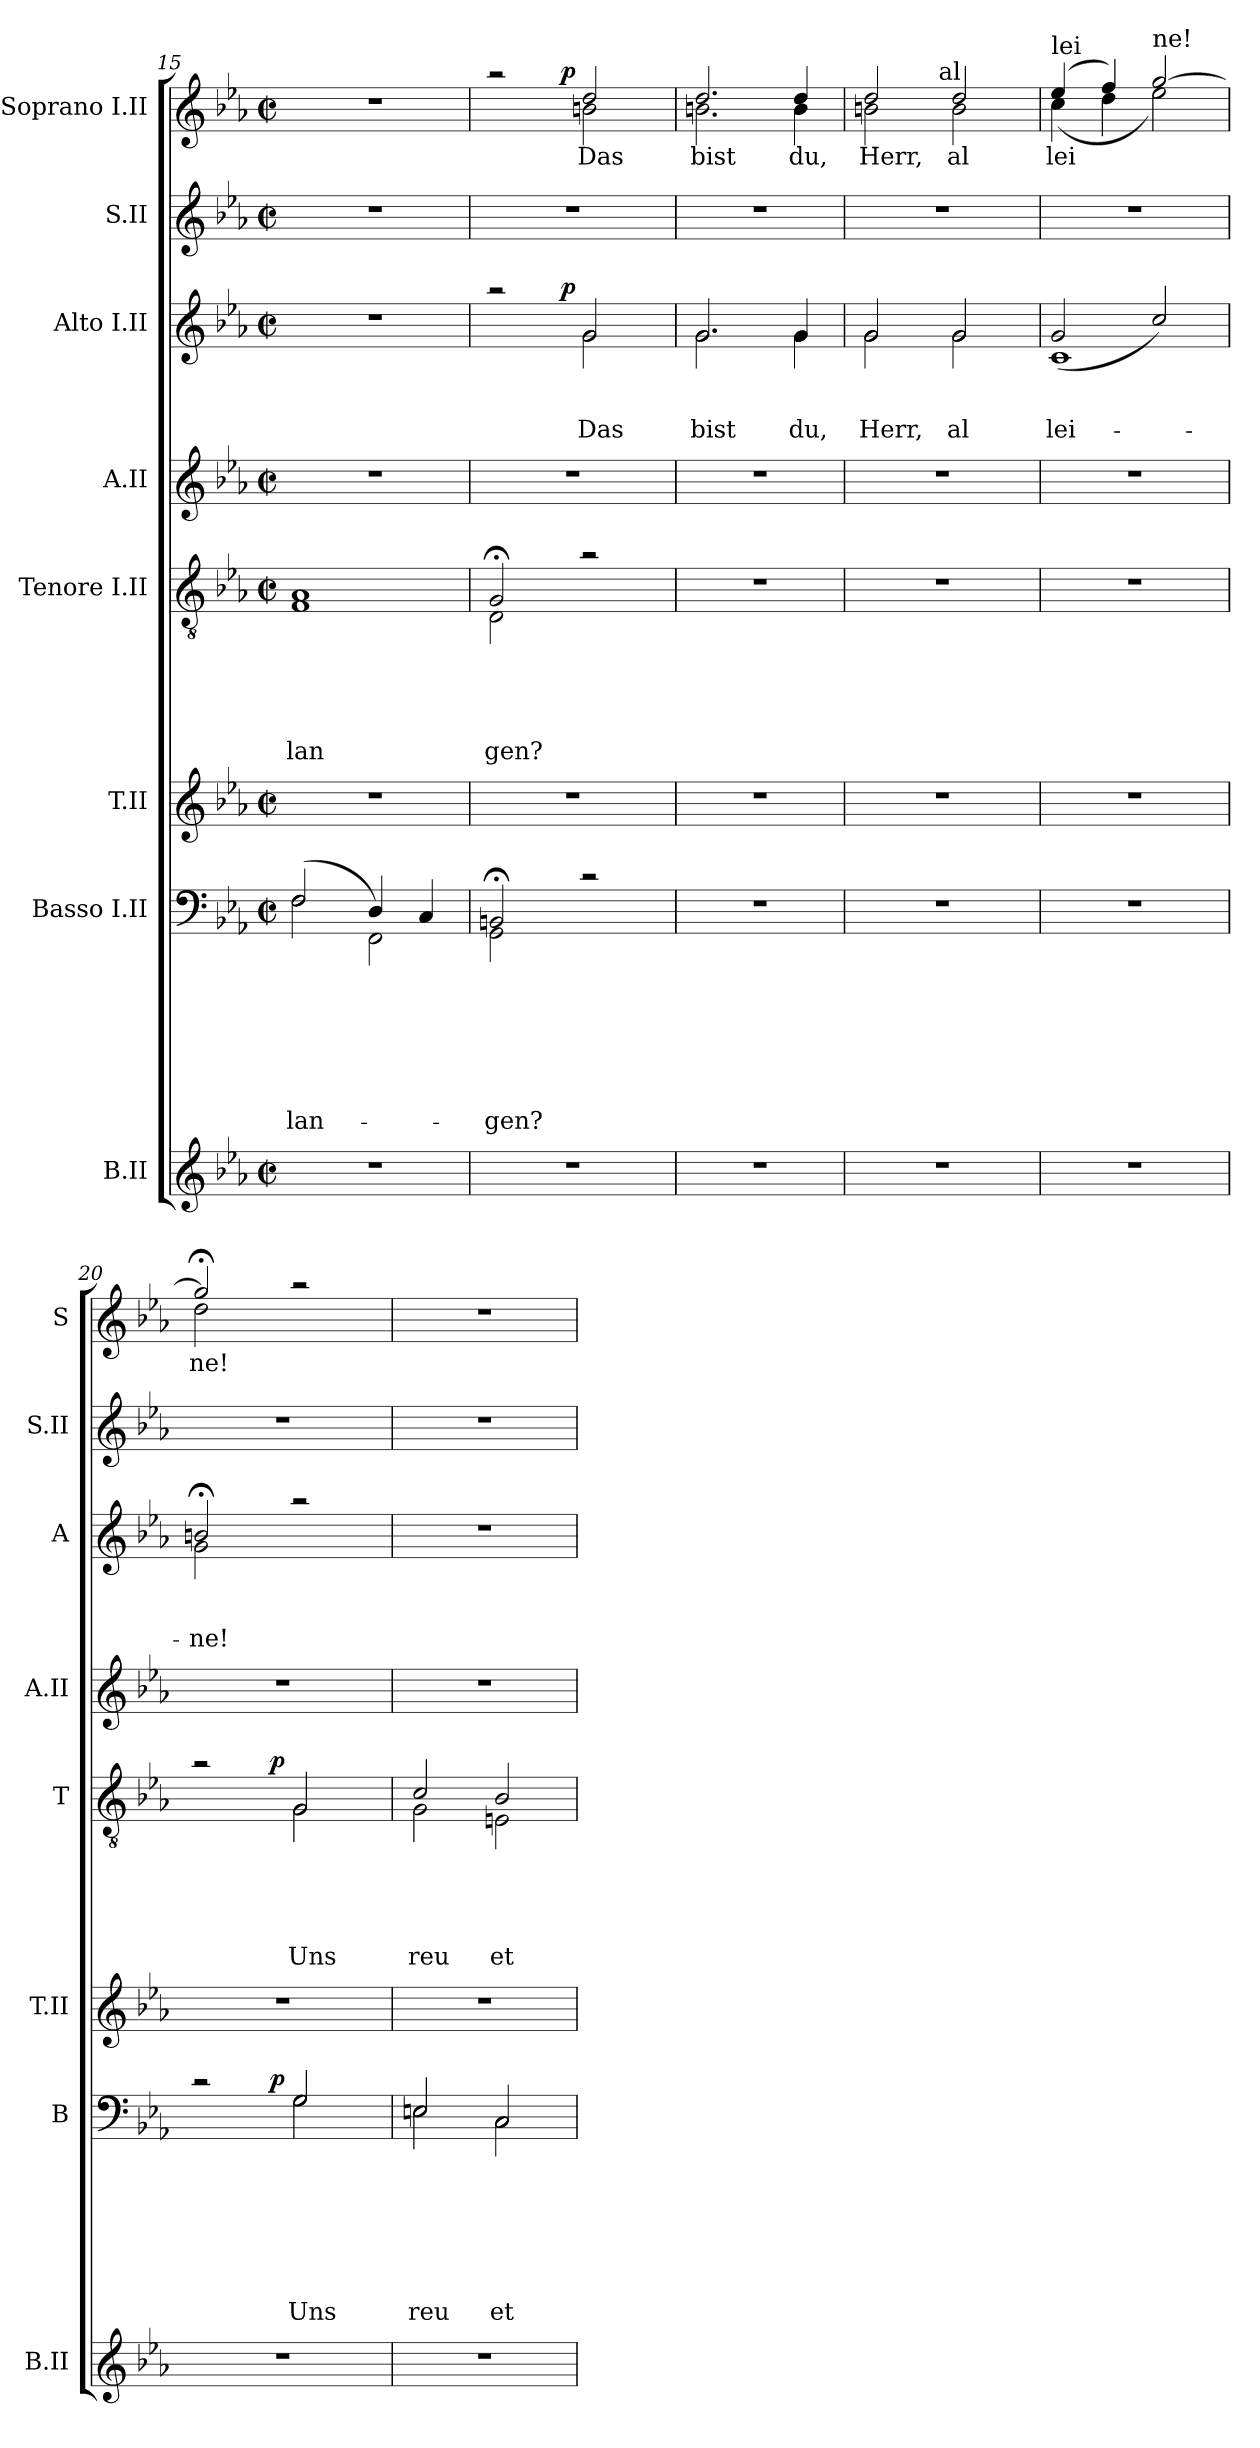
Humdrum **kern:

**kern	**kern	**text	**text	**text	**text	**text	**text	**text	**dynam	**kern	**kern	**text	**text	**text	**text	**text	**dynam	**kern	**kern	**text	**text	**text	**dynam	**kern	**kern	**text	**dynam
*part8	*part7	*part7	*part7	*part7	*part7	*part7	*part7	*part7	*part7	*part6	*part5	*part5	*part5	*part5	*part5	*part5	*part5	*part4	*part3	*part3	*part3	*part3	*part3	*part2	*part1	*part1	*part1
*staff8	*staff7	*staff7	*staff7	*staff7	*staff7	*staff7	*staff7	*staff7	*staff7	*staff6	*staff5	*staff5	*staff5	*staff5	*staff5	*staff5	*staff5	*staff4	*staff3	*staff3	*staff3	*staff3	*staff3	*staff2	*staff1	*staff1	*staff1
*I"B.II	*I"Basso I.II	*	*	*	*	*	*	*	*	*I"T.II	*I"Tenore I.II	*	*	*	*	*	*	*I"A.II	*I"Alto I.II	*	*	*	*	*I"S.II	*I"Soprano I.II	*	*
*I'B.II	*I'B	*	*	*	*	*	*	*	*	*I'T.II	*I'T	*	*	*	*	*	*	*I'A.II	*I'A	*	*	*	*	*I'S.II	*I'S	*	*
*clefG2	*clefF4	*	*	*	*	*	*	*	*	*clefG2	*clefGv2	*	*	*	*	*	*	*clefG2	*clefG2	*	*	*	*	*clefG2	*clefG2	*	*
*k[b-e-a-]	*k[b-e-a-]	*	*	*	*	*	*	*	*	*k[b-e-a-]	*k[b-e-a-]	*	*	*	*	*	*	*k[b-e-a-]	*k[b-e-a-]	*	*	*	*	*k[b-e-a-]	*k[b-e-a-]	*	*
*E-:	*E-:	*	*	*	*	*	*	*	*	*E-:	*E-:	*	*	*	*	*	*	*E-:	*E-:	*	*	*	*	*E-:	*E-:	*	*
*M2/2	*M2/2	*	*	*	*	*	*	*	*	*M2/2	*M2/2	*	*	*	*	*	*	*M2/2	*M2/2	*	*	*	*	*M2/2	*M2/2	*	*
*met(c|)	*met(c|)	*	*	*	*	*	*	*	*	*met(c|)	*met(c|)	*	*	*	*	*	*	*met(c|)	*met(c|)	*	*	*	*	*met(c|)	*met(c|)	*	*
=15	=15	=15	=15	=15	=15	=15	=15	=15	=15	=15	=15	=15	=15	=15	=15	=15	=15	=15	=15	=15	=15	=15	=15	=15	=15	=15	=15
*	*^	*	*	*	*	*	*	*	*	*	*	*	*	*	*	*	*	*	*	*	*	*	*	*	*	*	*
!	!	!	!	!	!	!	!	!	!LO:LY:b	!	!	!	!	!	!	!	!LO:LY:b	!	!	!	!	!	!	!	!	!	!	!
1r	(<2F/	2F\	.	.	.	.	.	.	-lan-	.	1r	1F 1A-	.	.	.	.	lan	.	1r	1r	.	.	.	.	1r	1r	.	.
.	4D/	2FF\)	.	.	.	.	.	.	.	.	.	.	.	.	.	.	.	.	.	.	.	.	.	.	.	.	.	.
.	(4C/	.	.	.	.	.	.	.	.	.	.	.	.	.	.	.	.	.	.	.	.	.	.	.	.	.	.	.
=16	=16	=16	=16	=16	=16	=16	=16	=16	=16	=16	=16	=16	=16	=16	=16	=16	=16	=16	=16	=16	=16	=16	=16	=16	=16	=16	=16	=16
!	!	!	!	!	!	!	!	!	!LO:LY:b	!	!	!	!	!	!	!	!LO:LY:b	!	!	!	!	!	!	!	!	!	!	!
*	*	*	*	*	*	*	*	*	*	*	*	*^	*	*	*	*	*	*	*	*^	*	*	*	*	*	*^	*	*
*	*	*	*	*	*	*	*	*	*	*	*	*	*	*	*	*	*	*	*	*	*	*^	*	*	*	*	*	*	*^	*	*
1r	2BBn;</	2GG\	.	.	.	.	.	.	-gen?	.	1r	2G;</	2D\	.	.	.	.	gen?	.	1r	2raa	2ryy	4..ryy	.	.	.	.	1r	2raa	2ryy	4..ryy	.	.
!	!	!	!	!	!	!	!	!	!	!	!	!	!	!	!	!	!	!	!	!	!	!	!	!	!	!	!LO:DY:a	!	!	!	!	!	!LO:DY:a
.	.	.	.	.	.	.	.	.	.	.	.	.	.	.	.	.	.	.	.	.	.	.	2ryy	.	.	.	p	.	.	.	2ryy	.	p
!	!	!	!	!	!	!	!	!	!	!	!	!	!	!	!	!	!	!	!	!	!	!	!	!	!	!LO:LY:b	!	!	!	!	!	!LO:LY:b	!
.	2rc	2ryy	.	.	.	.	.	.	.	.	.	2ra	2ryy	.	.	.	.	.	.	.	2g/	2g\	.	.	.	Das	.	.	2dd/	2bn\	.	Das	.
.	.	.	.	.	.	.	.	.	.	.	.	.	.	.	.	.	.	.	.	.	.	.	16ryy	.	.	.	.	.	.	.	16ryy	.	.
=17	=17	=17	=17	=17	=17	=17	=17	=17	=17	=17	=17	=17	=17	=17	=17	=17	=17	=17	=17	=17	=17	=17	=17	=17	=17	=17	=17	=17	=17	=17	=17	=17	=17
!	!	!	!	!	!	!	!	!	!	!	!	!	!	!	!	!	!	!	!	!	!	!	!	!	!	!LO:LY:b	!	!	!	!	!	!LO:LY:b	!
*	*v	*v	*	*	*	*	*	*	*	*	*	*v	*v	*	*	*	*	*	*	*	*	*v	*v	*	*	*	*	*	*	*v	*v	*	*
1r	1r	.	.	.	.	.	.	.	.	1r	1r	.	.	.	.	.	.	1r	2.g/	2.g\	.	.	bist	.	1r	2.dd/	2.bn\	bist	.
!	!	!	!	!	!	!	!	!	!	!	!	!	!	!	!	!	!	!	!	!	!	!	!LO:LY:b	!	!	!	!	!LO:LY:b	!
.	.	.	.	.	.	.	.	.	.	.	.	.	.	.	.	.	.	.	4g/	4g\	.	.	du,	.	.	4dd/	4b\	du,	.
=18	=18	=18	=18	=18	=18	=18	=18	=18	=18	=18	=18	=18	=18	=18	=18	=18	=18	=18	=18	=18	=18	=18	=18	=18	=18	=18	=18	=18	=18
!	!	!	!	!	!	!	!	!	!	!	!	!	!	!	!	!	!	!	!	!	!	!	!LO:LY:b	!	!	!	!	!LO:LY:b	!
*	*	*	*	*	*	*	*	*	*	*	*	*	*	*	*	*	*	*	*	*	*	*	*	*	*	*	*^	*	*
1r	1r	.	.	.	.	.	.	.	.	1r	1r	.	.	.	.	.	.	1r	2g/	2g\	.	.	Herr,	.	1r	2dd/	2bn\	4...ryy	Herr,	.
!	!	!	!	!	!	!	!	!	!	!	!	!	!	!	!	!	!	!	!	!	!	!	!	!	!	!	!	!LO:TX:a:t=al	!	!
.	.	.	.	.	.	.	.	.	.	.	.	.	.	.	.	.	.	.	.	.	.	.	.	.	.	.	.	2ryy	.	.
!	!	!	!	!	!	!	!	!	!	!	!	!	!	!	!	!	!	!	!	!	!	!	!LO:LY:b	!	!	!	!	!	!LO:LY:b	!
.	.	.	.	.	.	.	.	.	.	.	.	.	.	.	.	.	.	.	2g/	2g\	.	.	al	.	.	2dd/	2b\	.	al	.
.	.	.	.	.	.	.	.	.	.	.	.	.	.	.	.	.	.	.	.	.	.	.	.	.	.	.	.	32ryy	.	.
!!LO:PB:g=z
=19	=19	=19	=19	=19	=19	=19	=19	=19	=19	=19	=19	=19	=19	=19	=19	=19	=19	=19	=19	=19	=19	=19	=19	=19	=19	=19	=19	=19	=19	=19
!	!	!	!	!	!	!	!	!	!	!	!	!	!	!	!	!	!	!	!	!	!	!	!	!	!	!LO:TX:a:t=lei	!	!	!	!
!	!	!	!	!	!	!	!	!	!	!	!	!	!	!	!	!	!	!	!	!	!	!	!LO:LY:b	!	!	!	!	!	!LO:LY:b	!
*	*	*	*	*	*	*	*	*	*	*	*	*	*	*	*	*	*	*	*	*	*	*	*	*	*	*	*v	*v	*	*
1r	1r	.	.	.	.	.	.	.	.	1r	1r	.	.	.	.	.	.	1r	1c	(>2g/	.	.	lei-	.	1r	(>4ee-/	(<4cc\	lei	.
.	.	.	.	.	.	.	.	.	.	.	.	.	.	.	.	.	.	.	.	.	.	.	.	.	.	4ff/)	4dd\	.	.
!	!	!	!	!	!	!	!	!	!	!	!	!	!	!	!	!	!	!	!	!	!	!	!	!	!	!LO:TX:a:t=ne!	!	!	!
.	.	.	.	.	.	.	.	.	.	.	.	.	.	.	.	.	.	.	.	2cc/)	.	.	.	.	.	[>2gg/	2ee-\)	.	.
=20	=20	=20	=20	=20	=20	=20	=20	=20	=20	=20	=20	=20	=20	=20	=20	=20	=20	=20	=20	=20	=20	=20	=20	=20	=20	=20	=20	=20	=20
*	*^	*	*	*	*	*	*	*	*	*	*^	*	*	*	*	*	*	*	*	*	*	*	*	*	*	*	*	*	*
!	!	!	!	!	!	!	!	!	!	!	!	!	!	!	!	!	!	!	!	!	!	!	!	!	!LO:LY:b	!	!	!	!	!LO:LY:b	!
*	*	*^	*	*	*	*	*	*	*	*	*	*	*^	*	*	*	*	*	*	*	*	*	*	*	*	*	*	*	*	*	*
1r	2rc	2ryy	4..ryy	.	.	.	.	.	.	.	.	1r	2ra	2ryy	4..ryy	.	.	.	.	.	.	1r	2bn;</	2g\	.	.	-ne!	.	1r	2gg;</]	2dd\	ne!	.
!	!	!	!	!	!	!	!	!	!	!	!LO:DY:a	!	!	!	!	!	!	!	!	!	!LO:DY:a	!	!	!	!	!	!	!	!	!	!	!	!
.	.	.	2ryy	.	.	.	.	.	.	.	p	.	.	.	2ryy	.	.	.	.	.	p	.	.	.	.	.	.	.	.	.	.	.	.
!	!	!	!	!	!	!	!	!	!	!LO:LY:b	!	!	!	!	!	!	!	!	!	!LO:LY:b	!	!	!	!	!	!	!	!	!	!	!	!	!
.	2G/	2G\	.	.	.	.	.	.	.	Uns	.	.	2G/	2G\	.	.	.	.	.	Uns	.	.	2raa	2ryy	.	.	.	.	.	2raa	2ryy	.	.
.	.	.	16ryy	.	.	.	.	.	.	.	.	.	.	.	16ryy	.	.	.	.	.	.	.	.	.	.	.	.	.	.	.	.	.	.
=21	=21	=21	=21	=21	=21	=21	=21	=21	=21	=21	=21	=21	=21	=21	=21	=21	=21	=21	=21	=21	=21	=21	=21	=21	=21	=21	=21	=21	=21	=21	=21	=21	=21
!	!	!	!	!	!	!	!	!	!	!LO:LY:b	!	!	!	!	!	!	!	!	!	!LO:LY:b	!	!	!	!	!	!	!	!	!	!	!	!	!
*	*	*v	*v	*	*	*	*	*	*	*	*	*	*	*v	*v	*	*	*	*	*	*	*	*v	*v	*	*	*	*	*	*v	*v	*	*
1r	2En/	2E\	.	.	.	.	.	.	reu	.	1r	2c/	2G\	.	.	.	.	reu	.	1r	1r	.	.	.	.	1r	1r	.	.
!	!	!	!	!	!	!	!	!	!LO:LY:b	!	!	!	!	!	!	!	!	!LO:LY:b	!	!	!	!	!	!	!	!	!	!	!
.	2C/	2C\	.	.	.	.	.	.	et	.	.	2B-/	2En\	.	.	.	.	et	.	.	.	.	.	.	.	.	.	.	.
*	*v	*v	*	*	*	*	*	*	*	*	*	*v	*v	*	*	*	*	*	*	*	*	*	*	*	*	*	*	*	*
=	=	=	=	=	=	=	=	=	=	=	=	=	=	=	=	=	=	=	=	=	=	=	=	=	=	=	=
*-	*-	*-	*-	*-	*-	*-	*-	*-	*-	*-	*-	*-	*-	*-	*-	*-	*-	*-	*-	*-	*-	*-	*-	*-	*-	*-	*-
